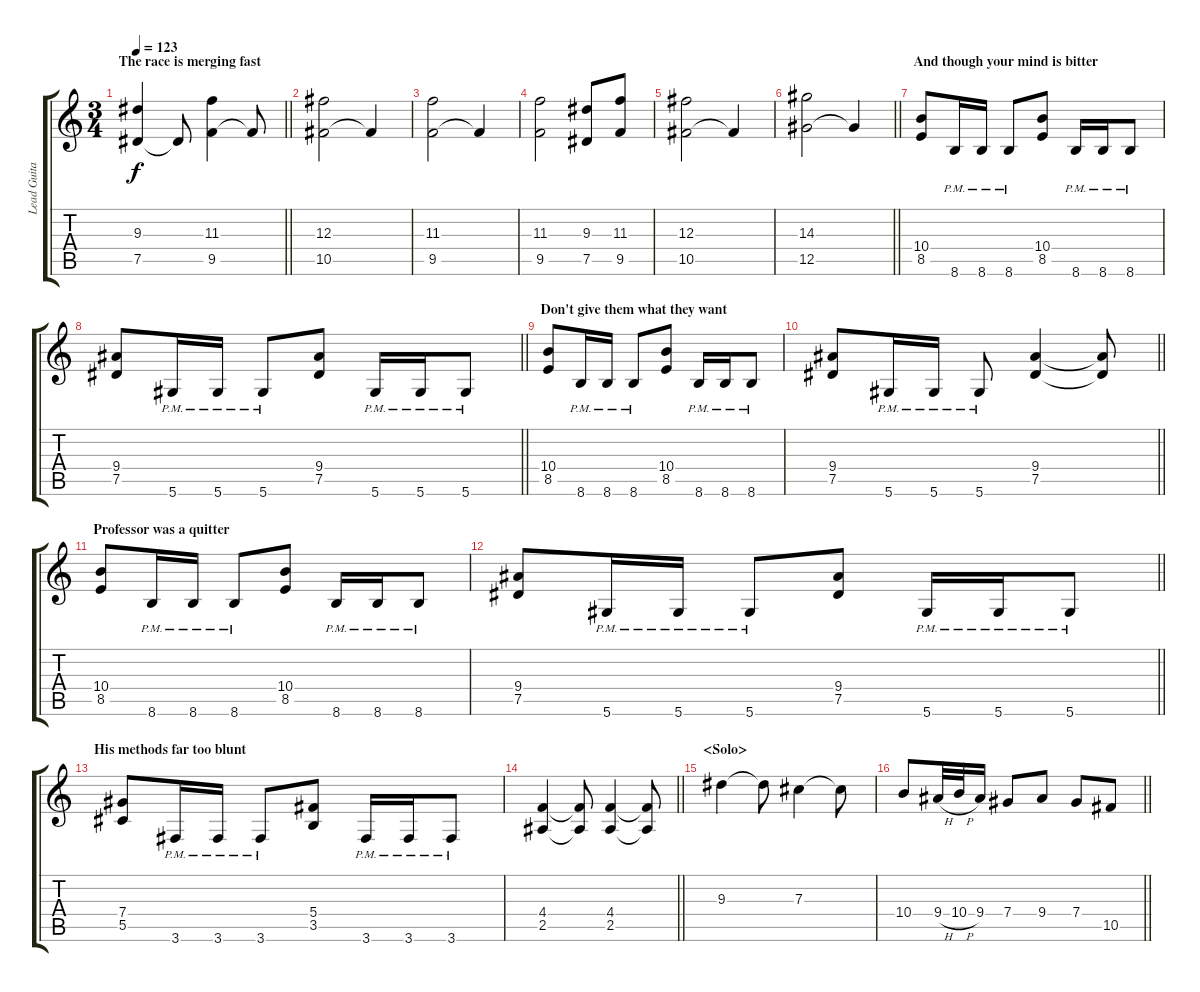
\track ("Lead Guitar" "Lead Guita") {instrument overdrivenguitar}
\staff {score tabs}
\tuning (Eb4 Bb3 Gb3 Db3 Ab2 Eb2) {hide}
\ts (3 4)
\section ("" "The race is merging fast")
\tempo 123
\clef g2
\barLineRight lightlight
\ks c
(9.3 7.5).4{dy f} 7.5{t}.8 (11.3 9.5).4 9.5{t}.8 |
(12.3 10.5).2 10.5{t}.4 |
(11.3 9.5).2 9.5{t}.4 |
(11.3 9.5).2 (9.3 7.5).8 (11.3 9.5).8 |
(12.3 10.5).2 10.5{t}.4 |
\barLineRight lightlight
(14.3 12.5).2 12.5{t}.4 |
\section ("" "And though your mind is bitter")
(10.4 8.5).8 8.6{pm}.16 8.6{pm}.16 8.6{pm}.8 (10.4 8.5).8 8.6{pm}.16 8.6{pm}.16 8.6{pm}.8 |
\barLineRight lightlight
(9.4 7.5).8 5.6{pm}.16 5.6{pm}.16 5.6{pm}.8 (9.4 7.5).8 5.6{pm}.16 5.6{pm}.16 5.6{pm}.8 |
\section ("" "Don't give them what they want")
(10.4 8.5).8 8.6{pm}.16 8.6{pm}.16 8.6{pm}.8 (10.4 8.5).8 8.6{pm}.16 8.6{pm}.16 8.6{pm}.8 |
\barLineRight lightlight
(9.4 7.5).8 5.6{pm}.16 5.6{pm}.16 5.6{pm}.8 (9.4 7.5).4 (9.4{t} 7.5{t}).8 |
\section ("" "Professor was a quitter")
(10.4 8.5).8 8.6{pm}.16 8.6{pm}.16 8.6{pm}.8 (10.4 8.5).8 8.6{pm}.16 8.6{pm}.16 8.6{pm}.8 |
\barLineRight lightlight
(9.4 7.5).8 5.6{pm}.16 5.6{pm}.16 5.6{pm}.8 (9.4 7.5).8 5.6{pm}.16 5.6{pm}.16 5.6{pm}.8 |
\section ("" "His methods far too blunt ")
(7.4 5.5).8 3.6{pm}.16 3.6{pm}.16 3.6{pm}.8 (5.4 3.5).8 3.6{pm}.16 3.6{pm}.16 3.6{pm}.8 |
\barLineRight lightlight
(4.4 2.5).4 (4.4{t} 2.5{t}).8 (4.4 2.5).4 (4.4{t} 2.5{t}).8 |
\section ("" "<Solo>")
9.3.4 9.3{t}.8 7.3.4 7.3{t}.8 |
\barLineRight lightlight
10.4.8 9.4{h}.32 10.4{h}.32 9.4.16 7.4.8 9.4.8 7.4.8 10.5.8
